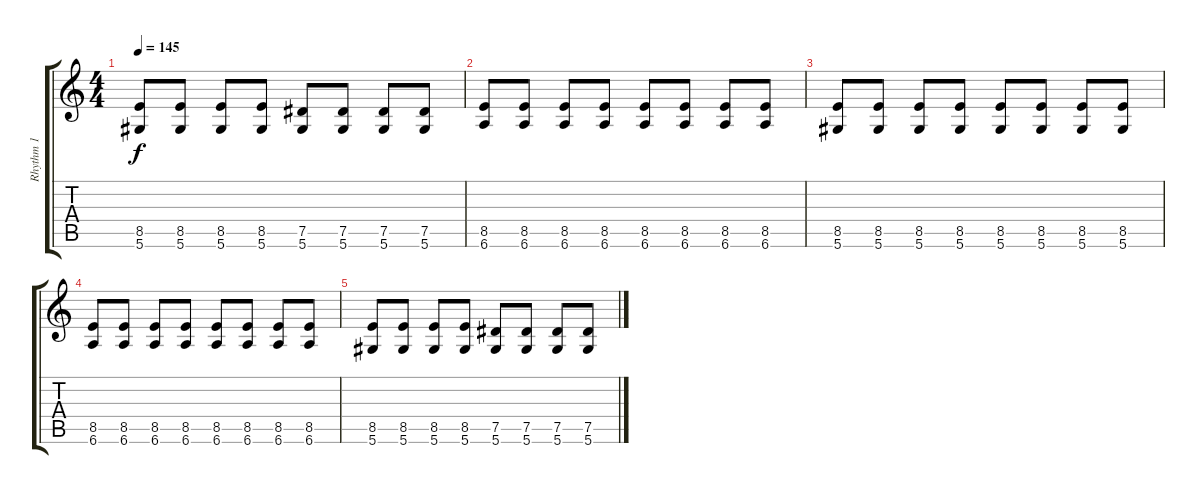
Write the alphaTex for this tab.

\track ("Rhythm 1" "Rhythm 1") {instrument distortionguitar}
\staff {score tabs}
\tuning (Eb4 Bb3 Gb3 Db3 Ab2 Eb2) {hide}
\ts (4 4)
\tempo 145
\clef g2
\ks c
(8.5 5.6).8{dy f} (8.5 5.6).8 (8.5 5.6).8 (8.5 5.6).8 (7.5 5.6).8 (7.5 5.6).8 (7.5 5.6).8 (7.5 5.6).8 |
(8.5 6.6).8 (8.5 6.6).8 (8.5 6.6).8 (8.5 6.6).8 (8.5 6.6).8 (8.5 6.6).8 (8.5 6.6).8 (8.5 6.6).8 |
(8.5 5.6).8 (8.5 5.6).8 (8.5 5.6).8 (8.5 5.6).8 (8.5 5.6).8 (8.5 5.6).8 (8.5 5.6).8 (8.5 5.6).8 |
(8.5 6.6).8 (8.5 6.6).8 (8.5 6.6).8 (8.5 6.6).8 (8.5 6.6).8 (8.5 6.6).8 (8.5 6.6).8 (8.5 6.6).8 |
(8.5 5.6).8 (8.5 5.6).8 (8.5 5.6).8 (8.5 5.6).8 (7.5 5.6).8 (7.5 5.6).8 (7.5 5.6).8 (7.5 5.6).8
